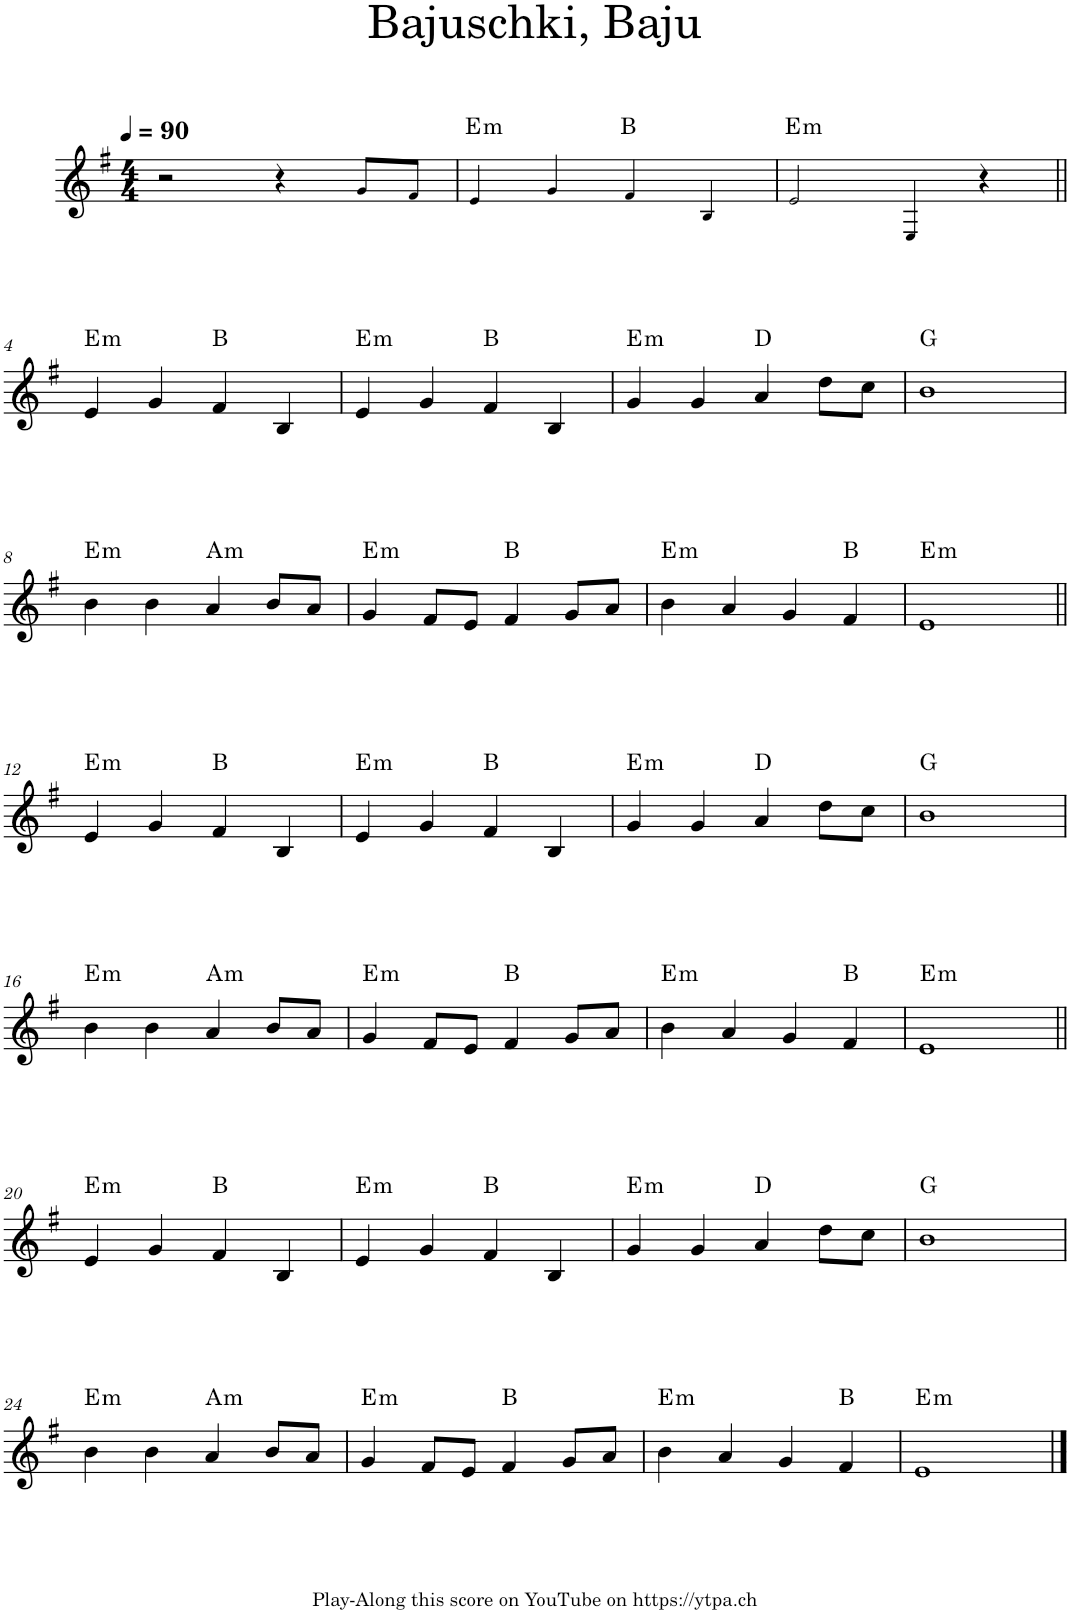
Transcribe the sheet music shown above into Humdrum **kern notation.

**kern	**harte
*part1	*part1
*staff1	*
*I"Piano	*
*I'Pno.	*
*clefG2	*
*k[f#]	*
*M4/4	*
*MM90	*
=1	=1
2r	.
4r	.
8g!/L	.
8f#!/J	.
=2	=2
!	!LO:H:kt=m
4e!/	E:min
4g!/	.
4f#!/	B:maj
4B!/	.
=3	=3
!	!LO:H:kt=m
2e!/	E:min
4E!/	.
4r	.
!!LO:LB:g=z
=4||	=4||
!	!LO:H:kt=m
4e/	E:min
4g/	.
4f#/	B:maj
4B/	.
=5	=5
!	!LO:H:kt=m
4e/	E:min
4g/	.
4f#/	B:maj
4B/	.
=6	=6
!	!LO:H:kt=m
4g/	E:min
4g/	.
4a/	D:maj
8dd\L	.
8cc\J	.
=7	=7
1b	G:maj
!!LO:LB:g=z
=8	=8
!	!LO:H:kt=m
4b\	E:min
4b\	.
!	!LO:H:kt=m
4a/	A:min
8b/L	.
8a/J	.
=9	=9
!	!LO:H:kt=m
4g/	E:min
8f#/L	.
8e/J	.
4f#/	B:maj
8g/L	.
8a/J	.
=10	=10
!	!LO:H:kt=m
4b\	E:min
4a/	.
4g/	.
4f#/	B:maj
=11	=11
!	!LO:H:kt=m
1e	E:min
!!LO:LB:g=z
=12||	=12||
!	!LO:H:kt=m
4e/	E:min
4g/	.
4f#/	B:maj
4B/	.
=13	=13
!	!LO:H:kt=m
4e/	E:min
4g/	.
4f#/	B:maj
4B/	.
=14	=14
!	!LO:H:kt=m
4g/	E:min
4g/	.
4a/	D:maj
8dd\L	.
8cc\J	.
=15	=15
1b	G:maj
!!LO:LB:g=z
=16	=16
!	!LO:H:kt=m
4b\	E:min
4b\	.
!	!LO:H:kt=m
4a/	A:min
8b/L	.
8a/J	.
=17	=17
!	!LO:H:kt=m
4g/	E:min
8f#/L	.
8e/J	.
4f#/	B:maj
8g/L	.
8a/J	.
=18	=18
!	!LO:H:kt=m
4b\	E:min
4a/	.
4g/	.
4f#/	B:maj
=19	=19
!	!LO:H:kt=m
1e	E:min
!!LO:LB:g=z
=20||	=20||
!	!LO:H:kt=m
4e/	E:min
4g/	.
4f#/	B:maj
4B/	.
=21	=21
!	!LO:H:kt=m
4e/	E:min
4g/	.
4f#/	B:maj
4B/	.
=22	=22
!	!LO:H:kt=m
4g/	E:min
4g/	.
4a/	D:maj
8dd\L	.
8cc\J	.
=23	=23
1b	G:maj
!!LO:LB:g=z
=24	=24
!	!LO:H:kt=m
4b\	E:min
4b\	.
!	!LO:H:kt=m
4a/	A:min
8b/L	.
8a/J	.
=25	=25
!	!LO:H:kt=m
4g/	E:min
8f#/L	.
8e/J	.
4f#/	B:maj
8g/L	.
8a/J	.
=26	=26
!	!LO:H:kt=m
4b\	E:min
4a/	.
4g/	.
4f#/	B:maj
=27	=27
!	!LO:H:kt=m
1e	E:min
==	==
*-	*-
